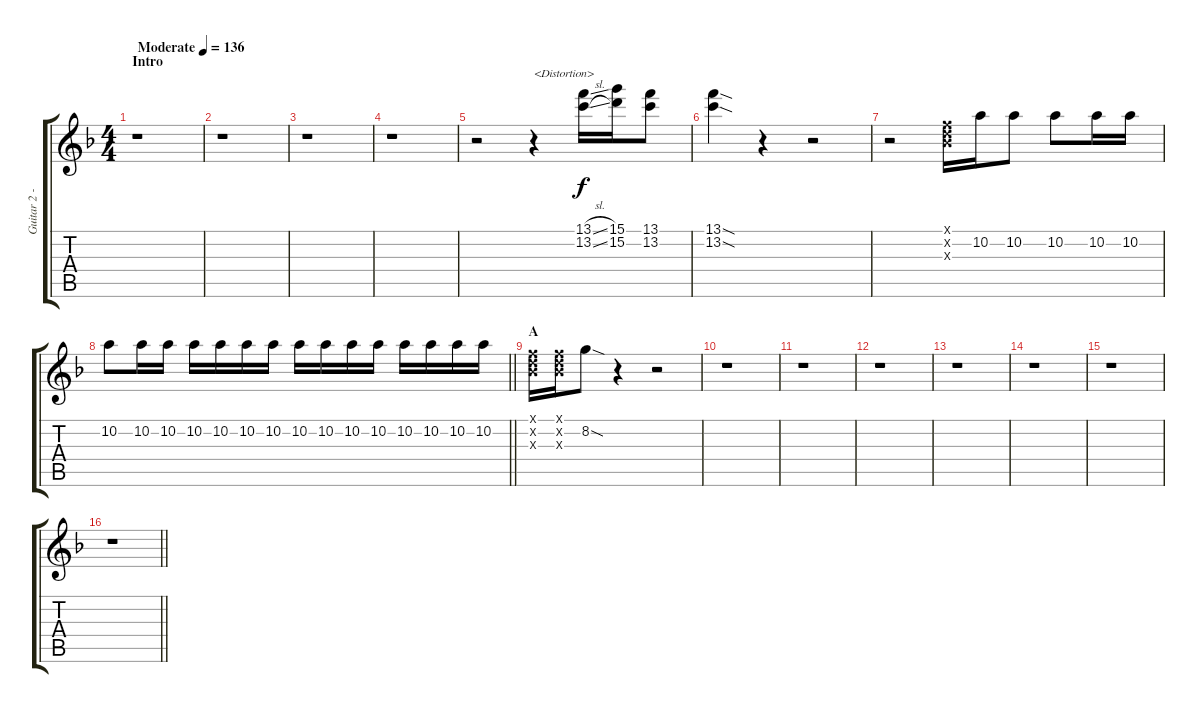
\track ("Guitar 2 - Hiroto" "Guitar 2 -") {instrument overdrivenguitar}
\staff {score tabs}
\tuning (E4 B3 G3 D3 A2 E2) {hide}
\ts (4 4)
\section ("" "Intro")
\tempo (136 "Moderate")
\clef g2
\ks f
r.1{dy f instrument overdrivenguitar} |
r.1 |
r.1 |
r.1 |
r.2 r.4{txt "<Distortion>"} (13.1{sl} 13.2{sl}).16 (15.1 15.2).16 (13.1 13.2).8 |
(13.1{sod} 13.2{sod}).4 r.4 r.2 |
r.2 (1.1{x} 3.2{x} 3.3{x}).16 10.2.16 10.2.8 10.2.8 10.2.16 10.2.16 |
\barLineRight lightlight
10.2.8 10.2.16 10.2.16 10.2.16 10.2.16 10.2.16 10.2.16 10.2.16 10.2.16 10.2.16 10.2.16 10.2.16 10.2.16 10.2.16 10.2.16 |
\section ("" "A")
(1.1{x} 3.2{x} 3.3{x}).16 (1.1{x} 3.2{x} 3.3{x}).16 8.2{sod}.8 r.4 r.2 |
r.1 |
r.1 |
r.1 |
r.1 |
r.1 |
r.1 |
\barLineRight lightlight
r.1
